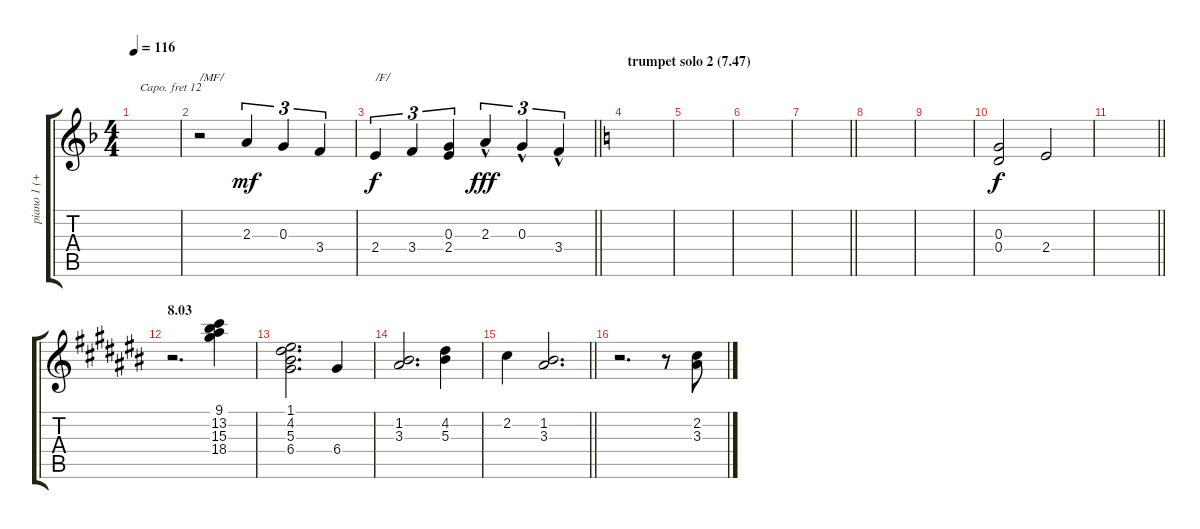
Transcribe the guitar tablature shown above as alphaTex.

\track ("piano 1 (+12)" "piano 1 (+") {instrument acousticgrandpiano}
\staff {score tabs}
\capo 12
\tuning (E4 B3 G3 D3 A2 E2) {hide}
\ts (4 4)
\tempo 116
\clef g2
\ks f
|
r.2{txt "/MF/"} 2.3.4{tu (3 2) dy mf} 0.3.4{tu (3 2)} 3.4.4{tu (3 2)} |
\barLineRight lightlight
2.4.4{tu (3 2) txt "/F/" dy f} 3.4.4{tu (3 2)} (0.3 2.4).4{tu (3 2)} 2.3{hac}.4{tu (3 2) dy fff} 0.3{hac}.4{tu (3 2)} 3.4{hac}.4{tu (3 2)} |
\section ("" "trumpet solo 2 (7.47)")
\ks c
|
|
|
\barLineRight lightlight
|
|
|
(0.3 0.4).2{dy f} 2.4.2 |
\barLineRight lightlight
|
\section ("" "8.03")
\ks c#
r.2{d} (9.1 13.2 15.3 18.4).4 |
(1.1 4.2 5.3 6.4).2{d} 6.4.4 |
(1.2 3.3).2{d} (4.2 5.3).4 |
\barLineRight lightlight
2.2.4 (1.2 3.3).2{d} |
r.2{d} r.8 (2.2 3.3).8
